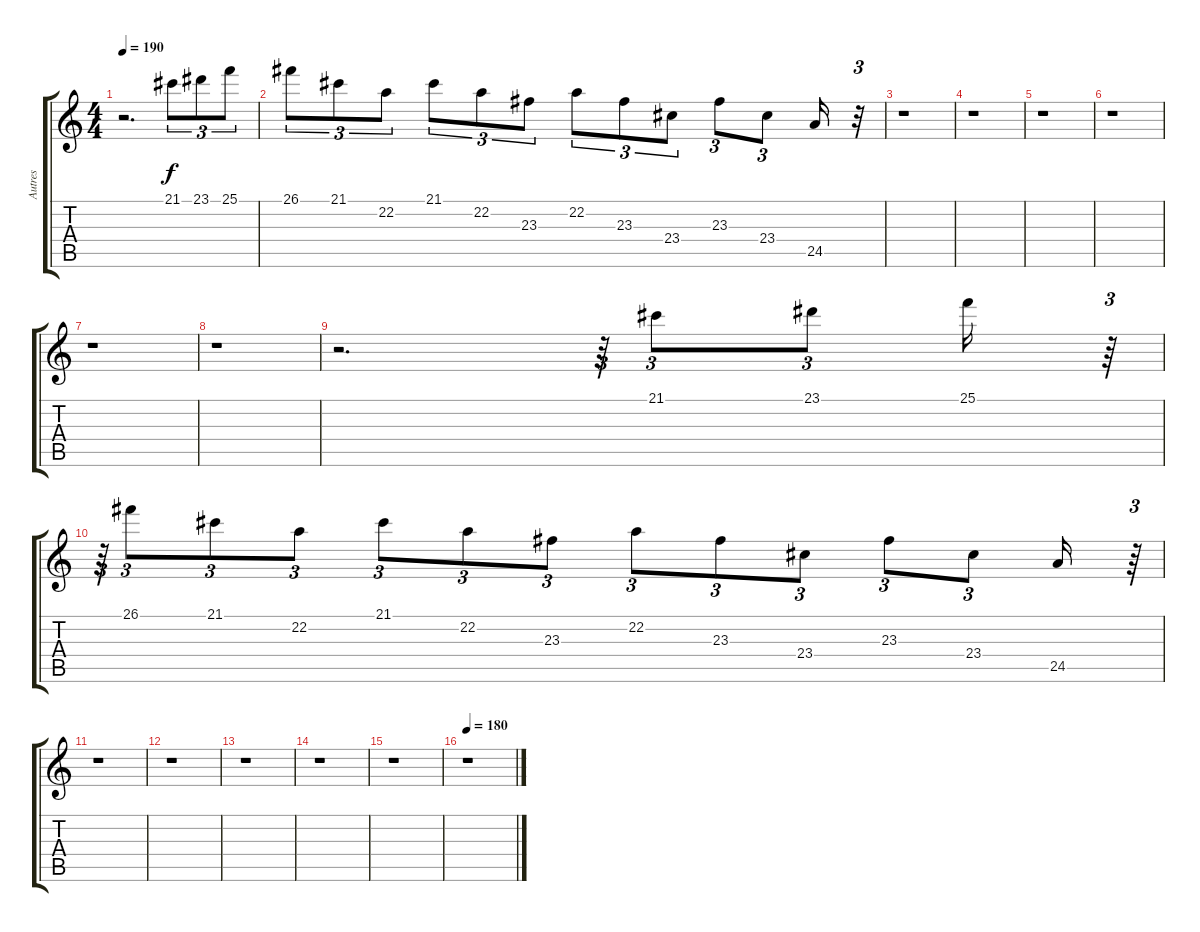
\track ("Autres" "Autres") {instrument stringensemble1}
\staff {score tabs}
\tuning (E4 B3 G3 D3 A2 E2) {hide}
\ts (4 4)
\tempo 190
\clef g2
\ks c
r.2{d dy f} 21.1.8{tu (3 2) balance 8 instrument clarinet} 23.1.8{tu (3 2)} 25.1.8{tu (3 2)} |
26.1.8{tu (3 2)} 21.1.8{tu (3 2)} 22.2.8{tu (3 2)} 21.1.8{tu (3 2)} 22.2.8{tu (3 2)} 23.3.8{tu (3 2)} 22.2.8{tu (3 2)} 23.3.8{tu (3 2)} 23.4.8{tu (3 2)} 23.3.8{tu (3 2)} 23.4.8{tu (3 2)} 24.5.16 r.32{tu (3 2)} |
r.1 |
r.1 |
r.1 |
r.1 |
r.1 |
r.1 |
r.2{d} r.64{tu (3 2)} 21.1.8{tu (3 2)} 23.1.8{tu (3 2)} 25.1.16 r.64{tu (3 2)} |
r.64{tu (3 2)} 26.1.8{tu (3 2)} 21.1.8{tu (3 2)} 22.2.8{tu (3 2)} 21.1.8{tu (3 2)} 22.2.8{tu (3 2)} 23.3.8{tu (3 2)} 22.2.8{tu (3 2)} 23.3.8{tu (3 2)} 23.4.8{tu (3 2)} 23.3.8{tu (3 2)} 23.4.8{tu (3 2)} 24.5.16 r.64{tu (3 2)} |
r.1 |
r.1 |
r.1 |
r.1 |
r.1 |
\tempo 180
r.1
